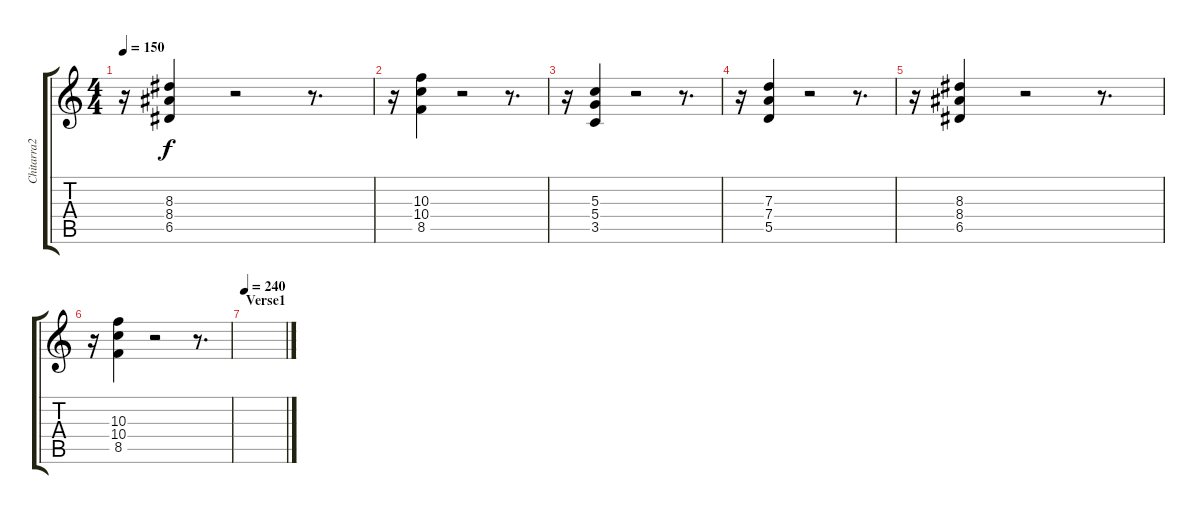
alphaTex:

\track ("Chitarra2" "Chitarra2") {instrument electricguitarjazz}
\staff {score tabs}
\tuning (E4 B3 G3 D3 A2 E2) {hide}
\ts (4 4)
\tempo 150
\clef g2
\ks c
r.16{dy f} (8.3 8.4 6.5).4 r.2 r.8{d} |
r.16 (10.3 10.4 8.5).4 r.2 r.8{d} |
r.16 (5.3 5.4 3.5).4 r.2 r.8{d} |
r.16 (7.3 7.4 5.5).4 r.2 r.8{d} |
r.16 (8.3 8.4 6.5).4 r.2 r.8{d} |
r.16 (10.3 10.4 8.5).4 r.2 r.8{d} |
\section ("" "Verse1")
\tempo 240
